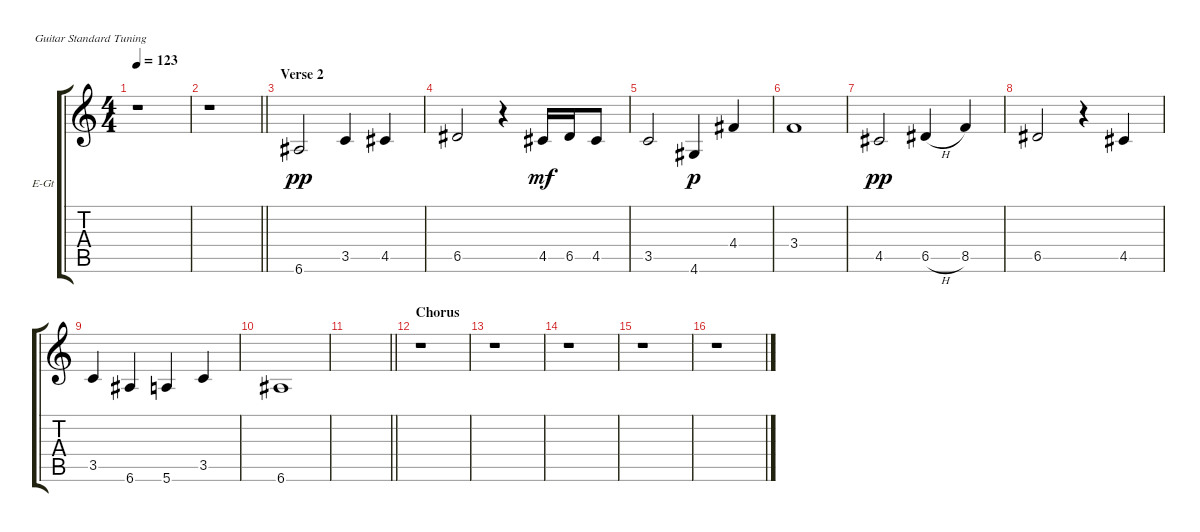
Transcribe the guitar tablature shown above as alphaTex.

\defaultSystemsLayout 4
\bracketExtendMode groupsimilarinstruments
\firstSystemTrackNameOrientation horizontal
\otherSystemsTrackNameOrientation horizontal
\track ("Guitar 2" "E-Gt") {instrument overdrivenguitar}
\staff {score tabs}
\tuning (E4 B3 G3 D3 A2 E2)
\ts (4 4)
\tempo 123
\clef g2
\scale
0.333333
\ks c
r.1{dy pp} |
\scale
0.333333
\barLineRight lightlight
r.1 |
\section ("" "Verse 2")
\scale
0.333333 6.6.2 3.5.4 4.5.4 |
\scale
0.333333 6.5.2 r.4 4.5.16{dy mf} 6.5.16 4.5.8 |
\scale
0.333333 3.5.2 4.6.4{dy p} 4.4.4 |
\scale
0.333333 3.4.1 |
\scale
0.333333 4.5.2{dy pp} 6.5{h}.4 8.5.4 |
\scale
0.333333 6.5.2 r.4 4.5.4 |
\scale
0.333333 3.5.4 6.6.4 5.6.4 3.5.4 |
\scale
0.333333 6.6.1 |
\scale
0.333333
\barLineRight lightlight
|
\section ("" "Chorus")
\scale
0.333333 r.1 |
\scale
0.333333 r.1 |
\scale
0.333333 r.1 |
\scale
0.333333 r.1 |
\scale
0.333333 r.1
